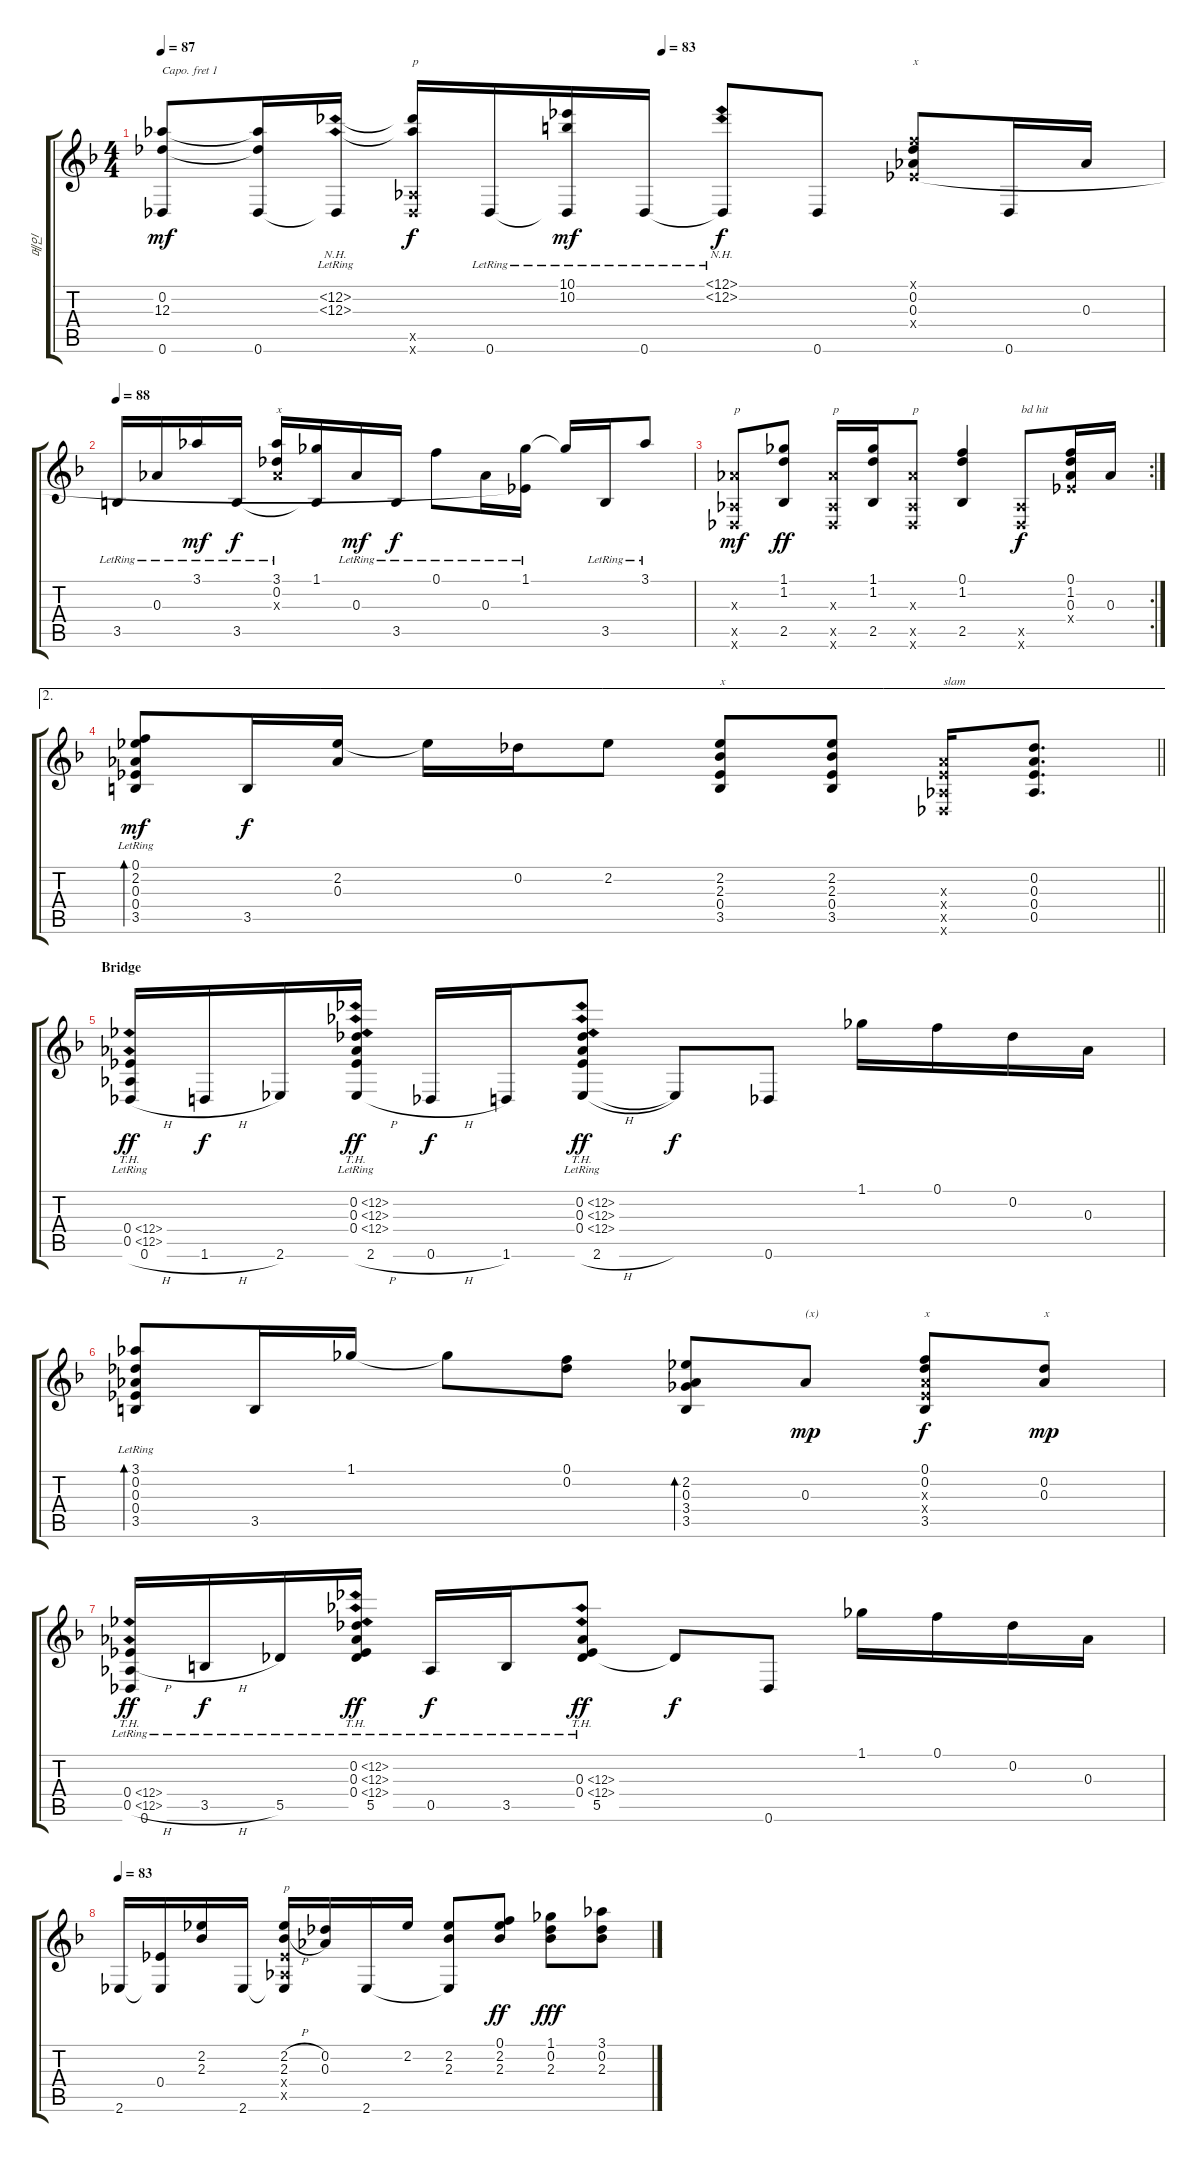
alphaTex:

\track ("메인" "메인") {instrument acousticguitarsteel}
\staff {score tabs}
\capo 1
\tuning (E4 C4 G3 D3 G2 C2) {hide}
\ts (4 4)
\tempo 87
\tempo (83 0.5)
\clef g2
\ks f
(0.2 12.3 0.6).8{dy mf} (0.2{t} 12.3{t} 0.6).16 (12.2{nh lr} 12.3{nh lr} 0.6{t}).16 (12.2{t} 12.3{t} 0.5{x} 0.6{x}).16{txt "p" dy f} 0.6{lr}.16 (10.1{lr} 10.2{lr} 0.6{t}).16{dy mf} 0.6{lr}.16 (12.1{nh lr} 12.2{nh lr} 0.6{t}).8{dy f} 0.6.8 (0.1{x} 0.2 0.3 0.4{x}).8{txt "x"} 0.6.16 0.3.16 |
\tempo 88
3.5{lr}.16 0.3{lr}.16 3.1{lr}.16{dy mf} 3.5{lr}.16{dy f} (3.1{lr} 0.2 0.3{x}).16{txt "x"} (1.1 3.5{t}).16 0.3{lr}.16{dy mf} 3.5{lr}.16{dy f} 0.1{lr}.8 0.3{lr}.16 (1.1{lr} 0.4{t}).16 1.1{t}.16 3.5{lr}.16 3.1{lr}.8 |
\rc 2
(0.3{x} 0.5{x} 0.6{x}).8{txt "p" dy mf} (1.1 1.2 2.5).8{dy ff} (0.3{x} 0.5{x} 0.6{x}).16{txt "p"} (1.1 1.2 2.5).16 (0.3{x} 0.5{x} 0.6{x}).8{txt "p"} (0.1 1.2 2.5).4 (0.5{x} 0.6{x}).8{txt "bd hit" dy f} (0.1 1.2 0.3 0.4{x}).16 0.3.16 |
\ae 2
\barLineRight lightlight
(0.1{lr} 2.2{lr} 0.3{lr} 0.4{lr} 3.5{lr}).8{bd 120 dy mf} 3.5.16{dy f} (2.2 0.3).16 2.2{t}.16 0.2.16 2.2.8 (2.2 2.3 0.4 3.5).8{txt "x"} (2.2 2.3 0.4 3.5).8 (0.3{x} 0.4{x} 0.5{x} 0.6{x}).16{txt "slam"} (0.2 0.3 0.4 0.5).8{d} |
\section ("" "Bridge")
(0.4{th 12 lr} 0.5{th 12 lr} 0.6{h lr}).16{dy ff} 1.6{h}.16{dy f} 2.6.16 (0.2{th 12 lr} 0.3{th 12 lr} 0.4{th 12 lr} 2.6{h lr}).16{dy ff} 0.6{h}.16{dy f} 1.6.16 (0.2{th 12 lr} 0.3{th 12 lr} 0.4{th 12 lr} 2.6{h lr}).8{dy ff} 2.6{t}.8{dy f} 0.6.8 1.1.16 0.1.16 0.2.16 0.3.16 |
(3.1{lr} 0.2{lr} 0.3{lr} 0.4{lr} 3.5{lr}).8{bd 60} 3.5.16 1.1.16 1.1{t}.8 (0.1 0.2).8 (2.2 0.3 3.4 3.5).8{bd 60} 0.3.8{txt "(x)" dy mp} (0.1 0.2 0.3{x} 0.4{x} 3.5).8{txt "x" dy f} (0.2 0.3).8{txt "x" dy mp} |
(0.4{th 12 lr} 0.5{th 12 h lr} 0.6).16{dy ff} 3.5{h lr}.16{dy f} 5.5{lr}.16 (0.2{th 12 lr} 0.3{th 12 lr} 0.4{th 12 lr} 5.5{lr}).16{dy ff} 0.5{lr}.16{dy f} 3.5{lr}.16 (0.3{th 12 lr} 0.4{th 12 lr} 5.5{lr}).8{dy ff} 5.5{t}.8{dy f} 0.6.8 1.1.16 0.1.16 0.2.16 0.3.16 |
\tempo 83
2.6.16 (0.4 2.6{t}).16 (2.2 2.3).16 2.6.16 (2.2{h} 2.3{h} 0.4{x} 0.5{x} 2.6{t}).16{txt "p"} (0.2 0.3).16 2.6.16 2.2.16 (2.2 2.3 2.6{t}).8 (0.1 2.2 2.3).8{dy ff} (1.1 0.2 2.3).8{dy fff} (3.1 0.2 2.3).8
